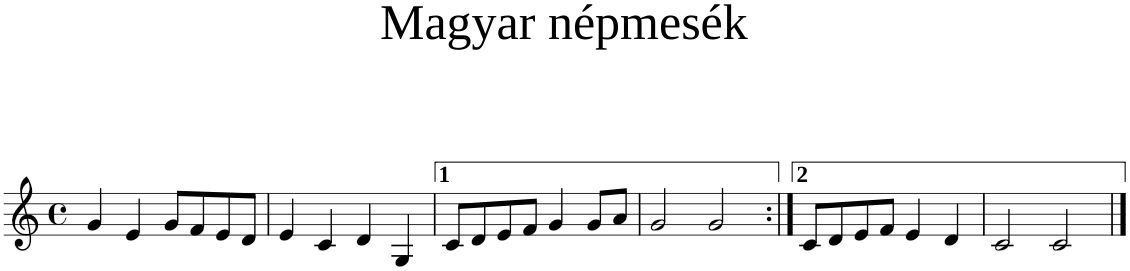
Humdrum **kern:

**kern
*part1
*staff1
*I"Piano
*I'Pno
*clefG2
*k[]
*M4/4
*met(c)
=1
4g/
4e/
8g/L
8f/
8e/
8d/J
=2
4e/
4c/
4d/
4G/
=3
8c/L
8d/
8e/
8f/J
4g/
8g/L
8a/J
=4
2g/
2g/
=5:|!
8c/L
8d/
8e/
8f/J
4e/
4d/
=6
2c/
2c/
==
*-
